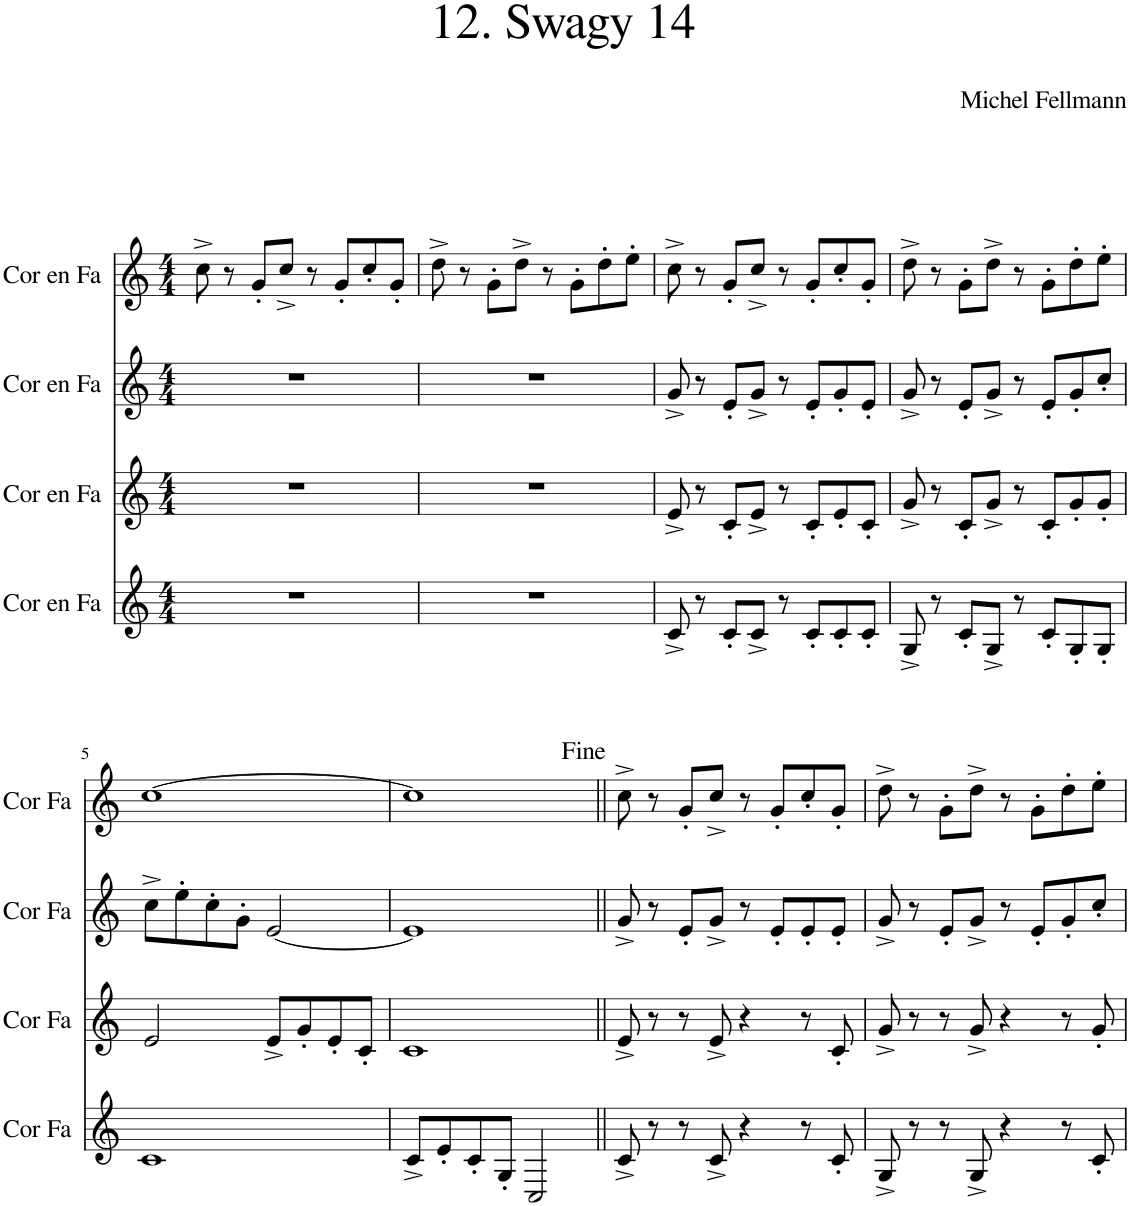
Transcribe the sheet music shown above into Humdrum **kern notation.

**kern	**kern	**kern	**kern
*part4	*part3	*part2	*part1
*staff4	*staff3	*staff2	*staff1
*I"Cor en Fa	*I"Cor en Fa	*I"Cor en Fa	*I"Cor en Fa
*I'Cor Fa	*I'Cor Fa	*I'Cor Fa	*I'Cor Fa
*clefG2	*clefG2	*clefG2	*clefG2
*Trd4c7	*Trd4c7	*Trd4c7	*Trd4c7
*k[]	*k[]	*k[]	*k[]
*M4/4	*M4/4	*M4/4	*M4/4
=1	=1	=1	=1
1r	1r	1r	8cc^\
.	.	.	8r
.	.	.	8g'/L
.	.	.	8cc^/J
.	.	.	8r
.	.	.	8g'/L
.	.	.	8cc'/
.	.	.	8g'/J
=2	=2	=2	=2
1r	1r	1r	8dd^\
.	.	.	8r
.	.	.	8g'\L
.	.	.	8dd^\J
.	.	.	8r
.	.	.	8g'\L
.	.	.	8dd'\
.	.	.	8ee'\J
=3	=3	=3	=3
8c^/	8e^/	8g^/	8cc^\
8r	8r	8r	8r
8c'/L	8c'/L	8e'/L	8g'/L
8c^/J	8e^/J	8g^/J	8cc^/J
8r	8r	8r	8r
8c'/L	8c'/L	8e'/L	8g'/L
8c'/	8e'/	8g'/	8cc'/
8c'/J	8c'/J	8e'/J	8g'/J
=4	=4	=4	=4
8G^/	8g^/	8g^/	8dd^\
8r	8r	8r	8r
8c'/L	8c'/L	8e'/L	8g'\L
8G^/J	8g^/J	8g^/J	8dd^\J
8r	8r	8r	8r
8c'/L	8c'/L	8e'/L	8g'\L
8G'/	8g'/	8g'/	8dd'\
8G'/J	8g'/J	8cc'/J	8ee'\J
!!LO:LB:g=z
=5	=5	=5	=5
1c	2e/	8cc^\L	[1cc
.	.	8ee'\	.
.	.	8cc'\	.
.	.	8g'\J	.
.	8e^/L	[2e/	.
.	8g'/	.	.
.	8e'/	.	.
.	8c'/J	.	.
=6	=6	=6	=6
8c^/L	1c	1e]	1cc]
8e'/	.	.	.
8c'/	.	.	.
8G'/J	.	.	.
2C/	.	.	.
=7||	=7||	=7||	=7||
8c^/	8e^/	8g^/	8cc^\
8r	8r	8r	8r
8r	8r	8e'/L	8g'/L
8c^/	8e^/	8g^/J	8cc^/J
4r	4r	8r	8r
.	.	8e'/L	8g'/L
8r	8r	8e'/	8cc'/
8c'/	8c'/	8e'/J	8g'/J
=8	=8	=8	=8
8G^/	8g^/	8g^/	8dd^\
8r	8r	8r	8r
8r	8r	8e'/L	8g'\L
8G^/	8g^/	8g^/J	8dd^\J
4r	4r	8r	8r
.	.	8e'/L	8g'\L
8r	8r	8g'/	8dd'\
8c'/	8g'/	8cc'/J	8ee'\J
=	=	=	=
*-	*-	*-	*-
